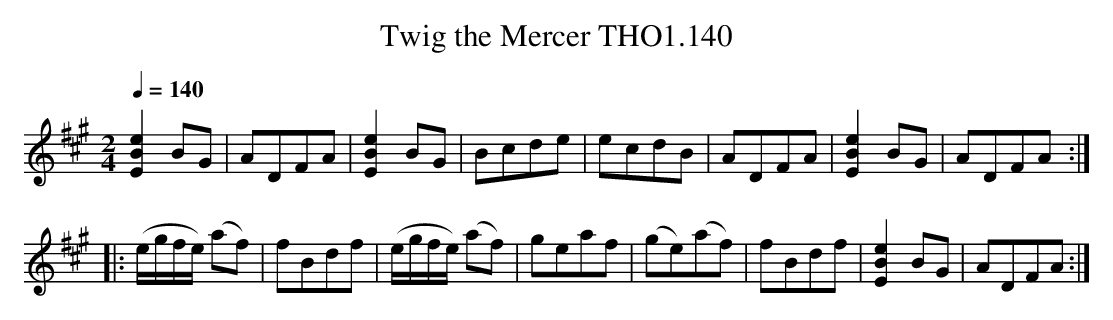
X:1
T:Twig the Mercer THO1.140
M:2/4
L:1/8
Q:1/4=140
K:Emix
[e2B2E2] BG|ADFA|[e2B2E2] BG|Bcde|\
ecdB|ADFA|[e2B2E2] BG|ADFA:|
|:(e/g/f/e/) (af)|fBdf|(e/g/f/e/) (af)|geaf|\
(ge)(af)|fBdf|[e2B2E2] BG|ADFA:|
